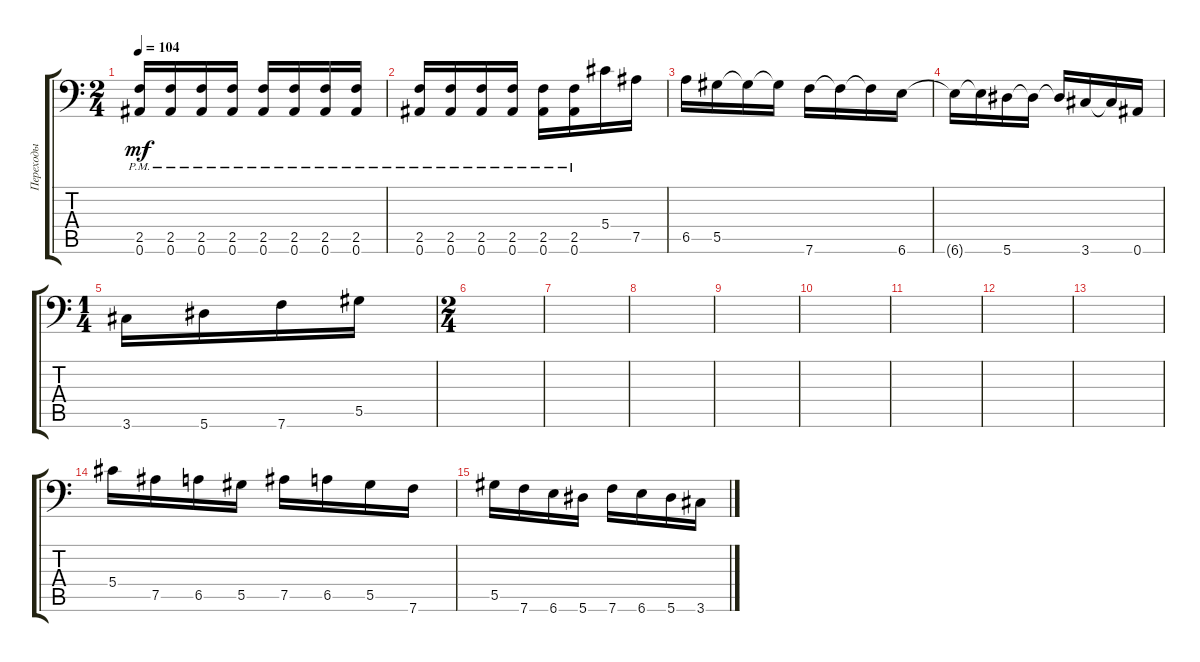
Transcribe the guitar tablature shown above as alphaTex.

\track ("Переходы" "Переходы") {instrument distortionguitar}
\staff {score tabs}
\tuning (Bb3 F3 Db3 Ab2 Eb2 Bb1) {hide}
\ts (2 4)
\tempo 104
\clef f4
\ks c
(2.5{pm} 0.6{pm}).16{dy mf} (2.5{pm} 0.6{pm}).16 (2.5{pm} 0.6{pm}).16 (2.5{pm} 0.6{pm}).16 (2.5{pm} 0.6{pm}).16 (2.5{pm} 0.6{pm}).16 (2.5{pm} 0.6{pm}).16 (2.5{pm} 0.6{pm}).16 |
(2.5{pm} 0.6{pm}).16 (2.5{pm} 0.6{pm}).16 (2.5{pm} 0.6{pm}).16 (2.5{pm} 0.6{pm}).16 (2.5{pm} 0.6{pm}).16 (2.5{pm} 0.6{pm}).16 5.4.16 7.5.16 |
6.5.16 5.5.16 5.5{t}.16 5.5{t}.16 7.6.16 7.6{t}.16 7.6{t}.16 6.6.16 |
6.6{t}.16 6.6{t}.16 5.6.16 5.6{t}.16 5.6{t}.16 3.6.16 3.6{t}.16 0.6.16 |
\ts (1 4)
3.6.16 5.6.16 7.6.16 5.5.16 |
\ts (2 4)
|
|
|
|
|
|
|
|
5.4.16 7.5.16 6.5.16 5.5.16 7.5.16 6.5.16 5.5.16 7.6.16 |
5.5.16 7.6.16 6.6.16 5.6.16 7.6.16 6.6.16 5.6.16 3.6.16
